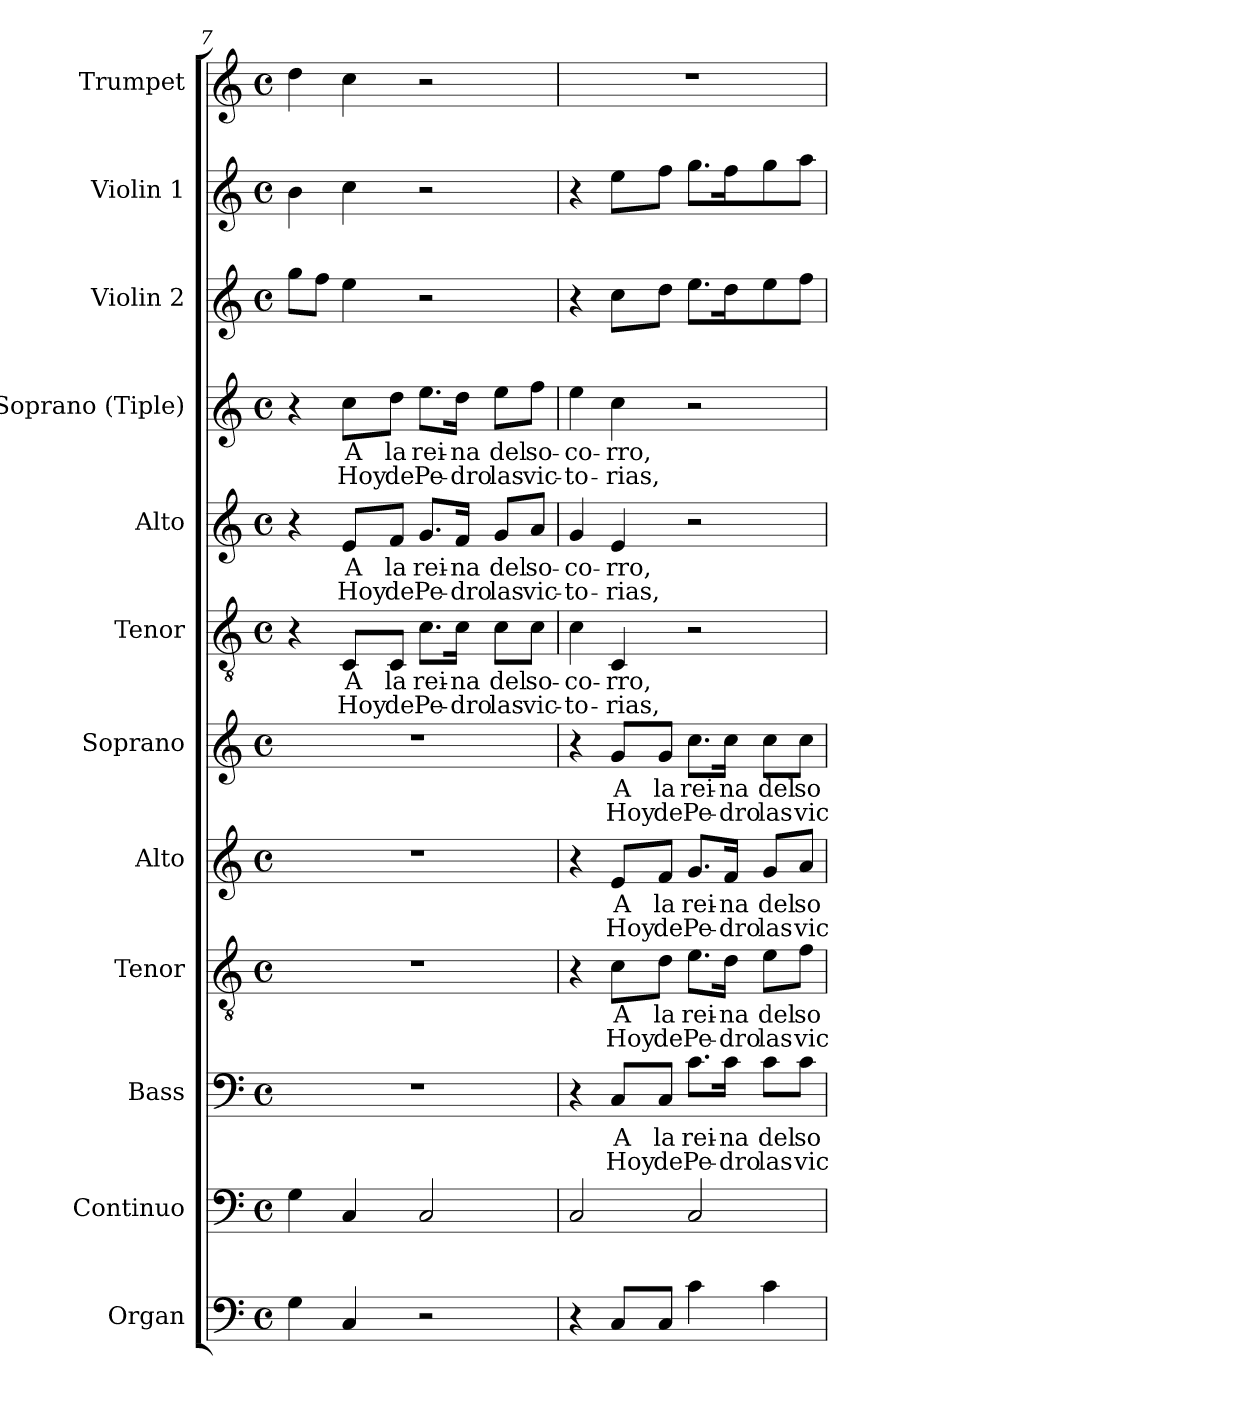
**kern	**kern	**kern	**text	**text	**kern	**text	**text	**kern	**text	**text	**kern	**text	**text	**kern	**text	**text	**kern	**text	**text	**kern	**text	**text	**kern	**kern	**kern
*part12	*part11	*part10	*part10	*part10	*part9	*part9	*part9	*part8	*part8	*part8	*part7	*part7	*part7	*part6	*part6	*part6	*part5	*part5	*part5	*part4	*part4	*part4	*part3	*part2	*part1
*staff12	*staff11	*staff10	*staff10	*staff10	*staff9	*staff9	*staff9	*staff8	*staff8	*staff8	*staff7	*staff7	*staff7	*staff6	*staff6	*staff6	*staff5	*staff5	*staff5	*staff4	*staff4	*staff4	*staff3	*staff2	*staff1
*I"Organ	*I"Continuo	*I"Bass	*	*	*I"Tenor	*	*	*I"Alto	*	*	*I"Soprano	*	*	*I"Tenor	*	*	*I"Alto	*	*	*I"Soprano (Tiple)	*	*	*I"Violin 2	*I"Violin 1	*I"Trumpet
*I'Org.	*I'Cont.	*I'B.	*	*	*I'T.	*	*	*I'A.	*	*	*I'S.	*	*	*I'T.	*	*	*I'A.	*	*	*I'S.	*	*	*I'Vln. 2	*I'Vln. 1	*I'Tpt.
!!LO:PB:g=z
*clefF4	*clefF4	*clefF4	*	*	*clefGv2	*	*	*clefG2	*	*	*clefG2	*	*	*clefGv2	*	*	*clefG2	*	*	*clefG2	*	*	*clefG2	*clefG2	*clefG2
*	*	*	*	*	*ITrd7c12	*	*	*	*	*	*	*	*	*ITrd7c12	*	*	*	*	*	*	*	*	*	*	*
*k[]	*k[]	*k[]	*	*	*k[]	*	*	*k[]	*	*	*k[]	*	*	*k[]	*	*	*k[]	*	*	*k[]	*	*	*k[]	*k[]	*k[]
*C:	*C:	*C:	*	*	*C:	*	*	*C:	*	*	*C:	*	*	*C:	*	*	*C:	*	*	*C:	*	*	*C:	*C:	*C:
*M4/4	*M4/4	*M4/4	*	*	*M4/4	*	*	*M4/4	*	*	*M4/4	*	*	*M4/4	*	*	*M4/4	*	*	*M4/4	*	*	*M4/4	*M4/4	*M4/4
*met(c)	*met(c)	*met(c)	*	*	*met(c)	*	*	*met(c)	*	*	*met(c)	*	*	*met(c)	*	*	*met(c)	*	*	*met(c)	*	*	*met(c)	*met(c)	*met(c)
=7	=7	=7	=7	=7	=7	=7	=7	=7	=7	=7	=7	=7	=7	=7	=7	=7	=7	=7	=7	=7	=7	=7	=7	=7	=7
4Gi\	4Gi\	1r	.	.	1r	.	.	1r	.	.	1r	.	.	4r	.	.	4r	.	.	4r	.	.	8ggi\L	4bi\	4ddi\
.	.	.	.	.	.	.	.	.	.	.	.	.	.	.	.	.	.	.	.	.	.	.	8ffi\J	.	.
!	!	!	!	!	!	!	!	!	!	!	!	!	!	!	!LO:LY:b:color=#000000	!LO:LY:b:color=#000000	!	!	!	!	!	!	!	!	!
!	!	!	!	!	!	!	!	!	!	!	!	!	!	!	!	!	!	!LO:LY:b:color=#000000	!LO:LY:b:color=#000000	!	!	!	!	!	!
!	!	!	!	!	!	!	!	!	!	!	!	!	!	!	!	!	!	!	!	!	!LO:LY:b:color=#000000	!LO:LY:b:color=#000000	!	!	!
4Ci/	4Ci/	.	.	.	.	.	.	.	.	.	.	.	.	8CCi/L	A	Hoy	8ei/L	A	Hoy	8cci\L	A	Hoy	4eei\	4cci\	4cci\
!	!	!	!	!	!	!	!	!	!	!	!	!	!	!	!LO:LY:b:color=#000000	!LO:LY:b:color=#000000	!	!	!	!	!	!	!	!	!
!	!	!	!	!	!	!	!	!	!	!	!	!	!	!	!	!	!	!LO:LY:b:color=#000000	!LO:LY:b:color=#000000	!	!	!	!	!	!
!	!	!	!	!	!	!	!	!	!	!	!	!	!	!	!	!	!	!	!	!	!LO:LY:b:color=#000000	!LO:LY:b:color=#000000	!	!	!
.	.	.	.	.	.	.	.	.	.	.	.	.	.	8CCi/J	la	de	8fi/J	la	de	8ddi\J	la	de	.	.	.
!	!	!	!	!	!	!	!	!	!	!	!	!	!	!	!LO:LY:b:color=#000000	!LO:LY:b:color=#000000	!	!	!	!	!	!	!	!	!
!	!	!	!	!	!	!	!	!	!	!	!	!	!	!	!	!	!	!LO:LY:b:color=#000000	!LO:LY:b:color=#000000	!	!	!	!	!	!
!	!	!	!	!	!	!	!	!	!	!	!	!	!	!	!	!	!	!	!	!	!LO:LY:b:color=#000000	!LO:LY:b:color=#000000	!	!	!
2r	2Ci/	.	.	.	.	.	.	.	.	.	.	.	.	8.Ci\L	rei-	Pe-	8.gi/L	rei-	Pe-	8.eei\L	rei-	Pe-	2r	2r	2r
!	!	!	!	!	!	!	!	!	!	!	!	!	!	!	!LO:LY:b:color=#000000	!LO:LY:b:color=#000000	!	!	!	!	!	!	!	!	!
!	!	!	!	!	!	!	!	!	!	!	!	!	!	!	!	!	!	!LO:LY:b:color=#000000	!LO:LY:b:color=#000000	!	!	!	!	!	!
!	!	!	!	!	!	!	!	!	!	!	!	!	!	!	!	!	!	!	!	!	!LO:LY:b:color=#000000	!LO:LY:b:color=#000000	!	!	!
.	.	.	.	.	.	.	.	.	.	.	.	.	.	16Ci\Jk	-na	-dro	16fi/Jk	-na	-dro	16ddi\Jk	-na	-dro	.	.	.
!	!	!	!	!	!	!	!	!	!	!	!	!	!	!	!LO:LY:b:color=#000000	!LO:LY:b:color=#000000	!	!	!	!	!	!	!	!	!
!	!	!	!	!	!	!	!	!	!	!	!	!	!	!	!	!	!	!LO:LY:b:color=#000000	!LO:LY:b:color=#000000	!	!	!	!	!	!
!	!	!	!	!	!	!	!	!	!	!	!	!	!	!	!	!	!	!	!	!	!LO:LY:b:color=#000000	!LO:LY:b:color=#000000	!	!	!
.	.	.	.	.	.	.	.	.	.	.	.	.	.	8Ci\L	del	las	8gi/L	del	las	8eei\L	del	las	.	.	.
!	!	!	!	!	!	!	!	!	!	!	!	!	!	!	!LO:LY:b:color=#000000	!LO:LY:b:color=#000000	!	!	!	!	!	!	!	!	!
!	!	!	!	!	!	!	!	!	!	!	!	!	!	!	!	!	!	!LO:LY:b:color=#000000	!LO:LY:b:color=#000000	!	!	!	!	!	!
!	!	!	!	!	!	!	!	!	!	!	!	!	!	!	!	!	!	!	!	!	!LO:LY:b:color=#000000	!LO:LY:b:color=#000000	!	!	!
.	.	.	.	.	.	.	.	.	.	.	.	.	.	8Ci\J	so-	vic-	8ai/J	so-	vic-	8ffi\J	so-	vic-	.	.	.
=8	=8	=8	=8	=8	=8	=8	=8	=8	=8	=8	=8	=8	=8	=8	=8	=8	=8	=8	=8	=8	=8	=8	=8	=8	=8
!	!	!	!	!	!	!	!	!	!	!	!	!	!	!	!LO:LY:b:color=#000000	!LO:LY:b:color=#000000	!	!	!	!	!	!	!	!	!
!	!	!	!	!	!	!	!	!	!	!	!	!	!	!	!	!	!	!LO:LY:b:color=#000000	!LO:LY:b:color=#000000	!	!	!	!	!	!
!	!	!	!	!	!	!	!	!	!	!	!	!	!	!	!	!	!	!	!	!	!LO:LY:b:color=#000000	!LO:LY:b:color=#000000	!	!	!
4r	2Ci/	4r	.	.	4r	.	.	4r	.	.	4r	.	.	4Ci\	-co-	-to-	4gi/	-co-	-to-	4eei\	-co-	-to-	4r	4r	1r
!	!	!	!LO:LY:b:color=#000000	!LO:LY:b:color=#000000	!	!	!	!	!	!	!	!	!	!	!	!	!	!	!	!	!	!	!	!	!
!	!	!	!	!	!	!LO:LY:b:color=#000000	!LO:LY:b:color=#000000	!	!	!	!	!	!	!	!	!	!	!	!	!	!	!	!	!	!
!	!	!	!	!	!	!	!	!	!LO:LY:b:color=#000000	!LO:LY:b:color=#000000	!	!	!	!	!	!	!	!	!	!	!	!	!	!	!
!	!	!	!	!	!	!	!	!	!	!	!	!LO:LY:b:color=#000000	!LO:LY:b:color=#000000	!	!	!	!	!	!	!	!	!	!	!	!
!	!	!	!	!	!	!	!	!	!	!	!	!	!	!	!LO:LY:b:color=#000000	!LO:LY:b:color=#000000	!	!	!	!	!	!	!	!	!
!	!	!	!	!	!	!	!	!	!	!	!	!	!	!	!	!	!	!LO:LY:b:color=#000000	!LO:LY:b:color=#000000	!	!	!	!	!	!
!	!	!	!	!	!	!	!	!	!	!	!	!	!	!	!	!	!	!	!	!	!LO:LY:b:color=#000000	!LO:LY:b:color=#000000	!	!	!
8Ci/L	.	8Ci/L	A	Hoy	8Ci\L	A	Hoy	8ei/L	A	Hoy	8gi/L	A	Hoy	4CCi/	-rro,	-rias,	4ei/	-rro,	-rias,	4cci\	-rro,	-rias,	8cci\L	8eei\L	.
!	!	!	!LO:LY:b:color=#000000	!LO:LY:b:color=#000000	!	!	!	!	!	!	!	!	!	!	!	!	!	!	!	!	!	!	!	!	!
!	!	!	!	!	!	!LO:LY:b:color=#000000	!LO:LY:b:color=#000000	!	!	!	!	!	!	!	!	!	!	!	!	!	!	!	!	!	!
!	!	!	!	!	!	!	!	!	!LO:LY:b:color=#000000	!LO:LY:b:color=#000000	!	!	!	!	!	!	!	!	!	!	!	!	!	!	!
!	!	!	!	!	!	!	!	!	!	!	!	!LO:LY:b:color=#000000	!LO:LY:b:color=#000000	!	!	!	!	!	!	!	!	!	!	!	!
8Ci/J	.	8Ci/J	la	de	8Di\J	la	de	8fi/J	la	de	8gi/J	la	de	.	.	.	.	.	.	.	.	.	8ddi\J	8ffi\J	.
!	!	!	!LO:LY:b:color=#000000	!LO:LY:b:color=#000000	!	!	!	!	!	!	!	!	!	!	!	!	!	!	!	!	!	!	!	!	!
!	!	!	!	!	!	!LO:LY:b:color=#000000	!LO:LY:b:color=#000000	!	!	!	!	!	!	!	!	!	!	!	!	!	!	!	!	!	!
!	!	!	!	!	!	!	!	!	!LO:LY:b:color=#000000	!LO:LY:b:color=#000000	!	!	!	!	!	!	!	!	!	!	!	!	!	!	!
!	!	!	!	!	!	!	!	!	!	!	!	!LO:LY:b:color=#000000	!LO:LY:b:color=#000000	!	!	!	!	!	!	!	!	!	!	!	!
4ci\	2Ci/	8.ci\L	rei-	Pe-	8.Ei\L	rei-	Pe-	8.gi/L	rei-	Pe-	8.cci\L	rei-	Pe-	2r	.	.	2r	.	.	2r	.	.	8.eei\L	8.ggi\L	.
!	!	!	!LO:LY:b:color=#000000	!LO:LY:b:color=#000000	!	!	!	!	!	!	!	!	!	!	!	!	!	!	!	!	!	!	!	!	!
!	!	!	!	!	!	!LO:LY:b:color=#000000	!LO:LY:b:color=#000000	!	!	!	!	!	!	!	!	!	!	!	!	!	!	!	!	!	!
!	!	!	!	!	!	!	!	!	!LO:LY:b:color=#000000	!LO:LY:b:color=#000000	!	!	!	!	!	!	!	!	!	!	!	!	!	!	!
!	!	!	!	!	!	!	!	!	!	!	!	!LO:LY:b:color=#000000	!LO:LY:b:color=#000000	!	!	!	!	!	!	!	!	!	!	!	!
.	.	16ci\Jk	-na	-dro	16Di\Jk	-na	-dro	16fi/Jk	-na	-dro	16cci\Jk	-na	-dro	.	.	.	.	.	.	.	.	.	16ddi\k	16ffi\k	.
!	!	!	!LO:LY:b:color=#000000	!LO:LY:b:color=#000000	!	!	!	!	!	!	!	!	!	!	!	!	!	!	!	!	!	!	!	!	!
!	!	!	!	!	!	!LO:LY:b:color=#000000	!LO:LY:b:color=#000000	!	!	!	!	!	!	!	!	!	!	!	!	!	!	!	!	!	!
!	!	!	!	!	!	!	!	!	!LO:LY:b:color=#000000	!LO:LY:b:color=#000000	!	!	!	!	!	!	!	!	!	!	!	!	!	!	!
!	!	!	!	!	!	!	!	!	!	!	!	!LO:LY:b:color=#000000	!LO:LY:b:color=#000000	!	!	!	!	!	!	!	!	!	!	!	!
4ci\	.	8ci\L	del	las	8Ei\L	del	las	8gi/L	del	las	8cci\L	del	las	.	.	.	.	.	.	.	.	.	8eei\	8ggi\	.
!	!	!	!LO:LY:b:color=#000000	!LO:LY:b:color=#000000	!	!	!	!	!	!	!	!	!	!	!	!	!	!	!	!	!	!	!	!	!
!	!	!	!	!	!	!LO:LY:b:color=#000000	!LO:LY:b:color=#000000	!	!	!	!	!	!	!	!	!	!	!	!	!	!	!	!	!	!
!	!	!	!	!	!	!	!	!	!LO:LY:b:color=#000000	!LO:LY:b:color=#000000	!	!	!	!	!	!	!	!	!	!	!	!	!	!	!
!	!	!	!	!	!	!	!	!	!	!	!	!LO:LY:b:color=#000000	!LO:LY:b:color=#000000	!	!	!	!	!	!	!	!	!	!	!	!
.	.	8ci\J	so-	vic-	8Fi\J	so-	vic-	8ai/J	so-	vic-	8cci\J	so-	vic-	.	.	.	.	.	.	.	.	.	8ffi\J	8aai\J	.
=	=	=	=	=	=	=	=	=	=	=	=	=	=	=	=	=	=	=	=	=	=	=	=	=	=
*-	*-	*-	*-	*-	*-	*-	*-	*-	*-	*-	*-	*-	*-	*-	*-	*-	*-	*-	*-	*-	*-	*-	*-	*-	*-
